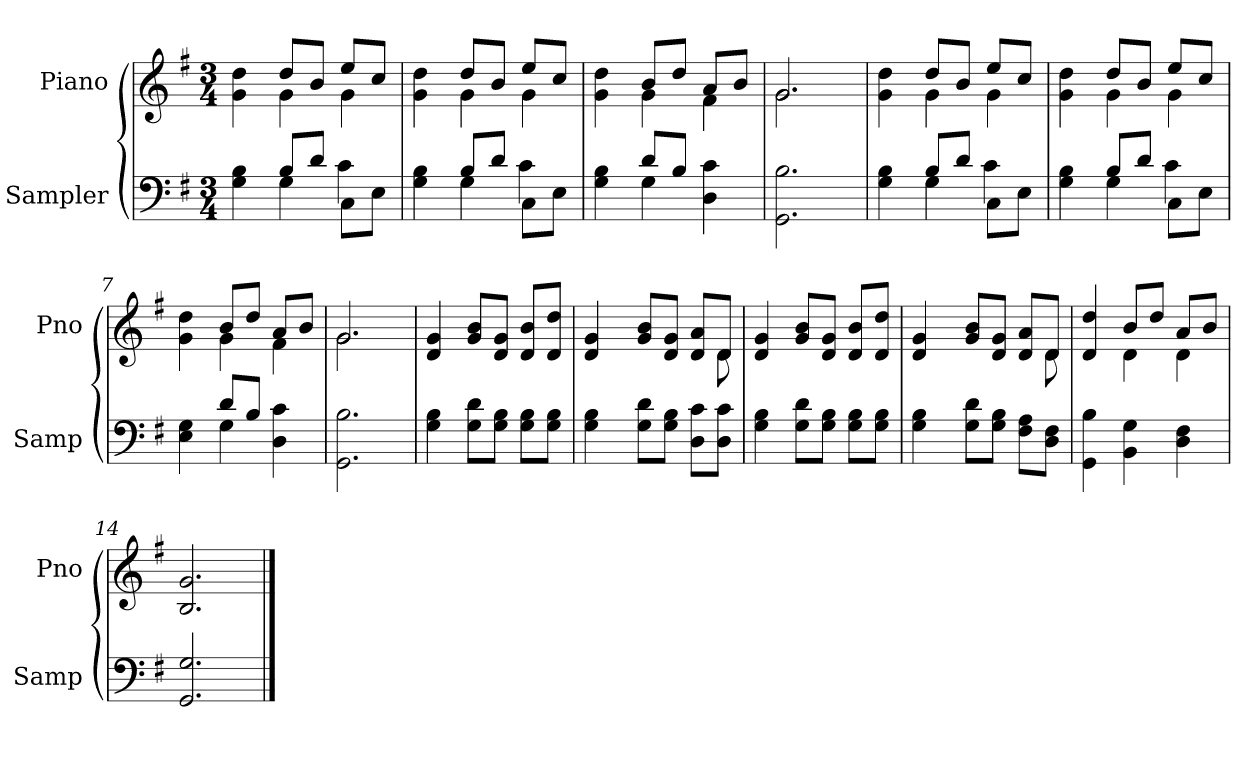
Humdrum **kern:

**kern	**kern
*part2	*part1
*staff2	*staff1
*I"Sampler	*I"Piano
*I'Samp	*I'Pno
*clefF4	*clefG2
*k[f#]	*k[f#]
*G:	*G:
*M3/4	*M3/4
=1	=1
*^	*^
4G 4B	4ryy	4g 4dd	4ryy
8B/L	4G	8dd/L	4g
8d/J	.	8b/J	.
8C\L	4c	8ee/L	4g
8E\J	.	8cc/J	.
=2	=2	=2	=2
4G 4B	4ryy	4g 4dd	4ryy
8B/L	4G	8dd/L	4g
8d/J	.	8b/J	.
8C\L	4c	8ee/L	4g
8E\J	.	8cc/J	.
=3	=3	=3	=3
4G 4B	4ryy	4g 4dd	4ryy
8d/L	4G	8b/L	4g
8B/J	.	8dd/J	.
4D 4c	4ryy	8a/L	4f#
.	.	8b/J	.
*v	*v	*	*
=4	=4	=4
2.GG 2.B	2.g/	2.g
=5	=5	=5
*^	*	*
4G 4B	4ryy	4g 4dd	4ryy
8B/L	4G	8dd/L	4g
8d/J	.	8b/J	.
8C\L	4c	8ee/L	4g
8E\J	.	8cc/J	.
=6	=6	=6	=6
4G 4B	4ryy	4g 4dd	4ryy
8B/L	4G	8dd/L	4g
8d/J	.	8b/J	.
8C\L	4c	8ee/L	4g
8E\J	.	8cc/J	.
=7	=7	=7	=7
4E 4G	4ryy	4g 4dd	4ryy
8d/L	4G	8b/L	4g
8B/J	.	8dd/J	.
4D 4c	4ryy	8a/L	4f#
.	.	8b/J	.
*v	*v	*	*
=8	=8	=8
2.GG 2.B	2.g/	2.g
*	*v	*v
=9	=9
4G 4B	4d 4g
8G\ 8d\L	8g/ 8b/L
8G\ 8B\J	8d/ 8g/J
8G\ 8B\L	8d/ 8b/L
8G\ 8B\J	8d/ 8dd/J
=10	=10
*	*^
4G 4B	4d 4g	8ryy
*	*v	*v
8G\ 8d\L	8g/ 8b/L
8G\ 8B\J	8d/ 8g/J
8D\ 8c\L	8d/ 8a/L
*	*^
8D\ 8c\J	8d/J	8d
*	*v	*v
=11	=11
4G 4B	4d 4g
8G\ 8d\L	8g/ 8b/L
8G\ 8B\J	8d/ 8g/J
8G\ 8B\L	8d/ 8b/L
8G\ 8B\J	8d/ 8dd/J
=12	=12
*	*^
4G 4B	4d 4g	8ryy
*	*v	*v
8G\ 8d\L	8g/ 8b/L
8G\ 8B\J	8d/ 8g/J
8F#\ 8A\L	8d/ 8a/L
*	*^
8D\ 8F#\J	8d/J	8d
=13	=13	=13
4GG 4B	4d 4dd	4ryy
4BB 4G	8b/L	4d
.	8dd/J	.
4D 4F#	8a/L	4d
.	8b/J	.
*	*v	*v
=14	=14
2.GG 2.G	2.B 2.g
==	==
*-	*-
